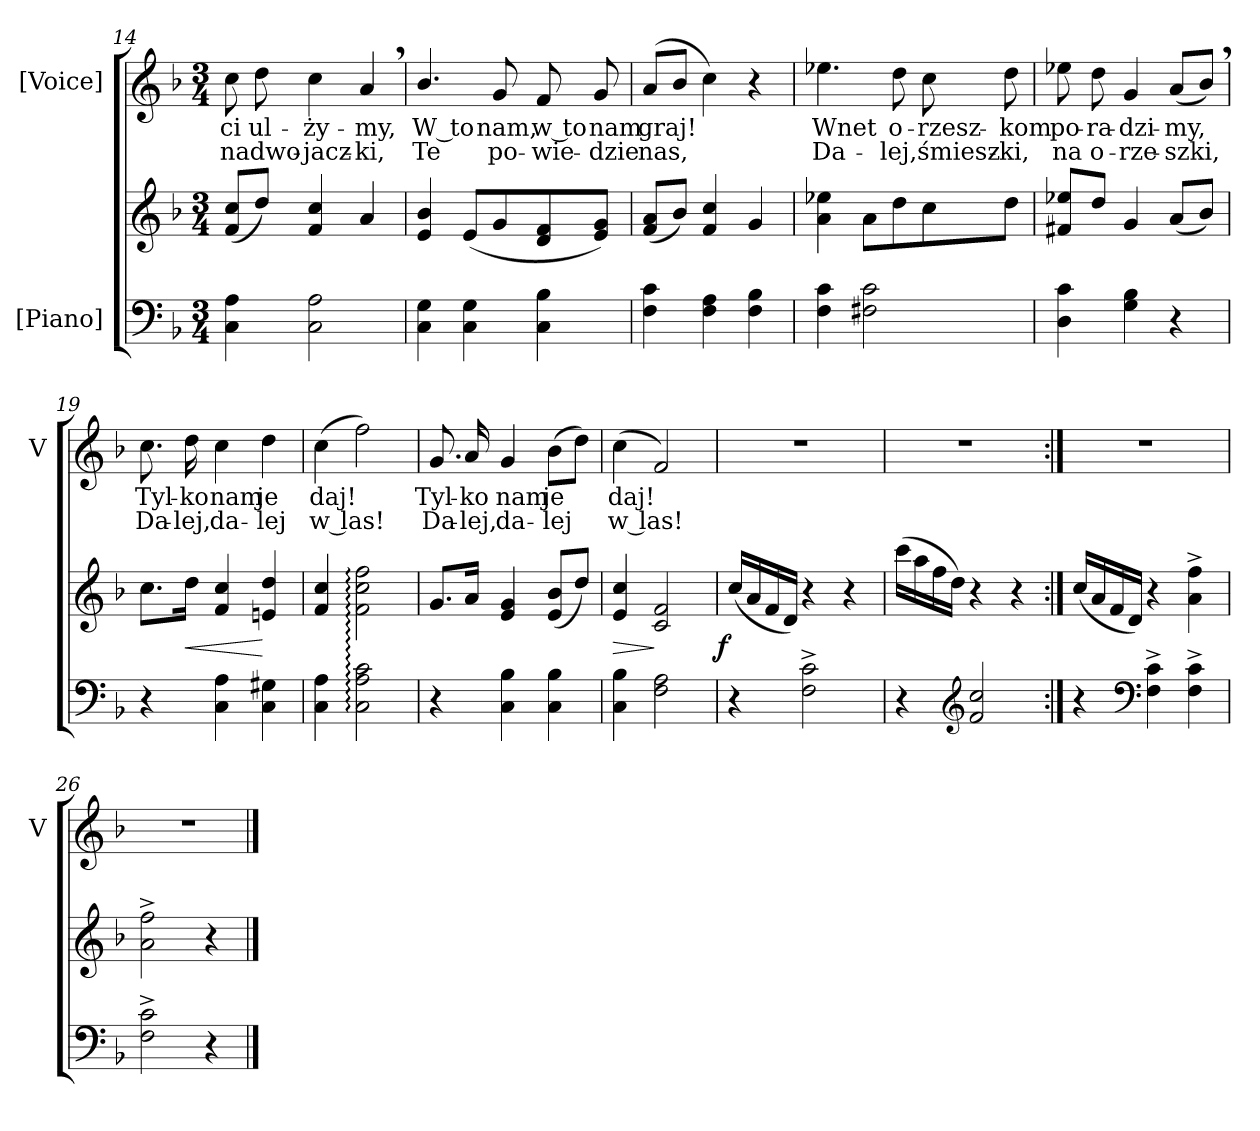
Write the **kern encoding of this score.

**kern	**kern	**dynam	**kern	**text	**text
*part2	*part2	*part2	*part1	*part1	*part1
*staff3	*staff2	*staff2/3	*staff1	*staff1	*staff1
*I"[Piano]	*	*	*I"[Voice]	*	*
*	*	*	*I'V	*	*
*clefF4	*clefG2	*	*clefG2	*	*
*k[b-]	*k[b-]	*	*k[b-]	*	*
*F:	*F:	*	*F:	*	*
*M3/4	*M3/4	*	*M3/4	*	*
=14	=14	=14	=14	=14	=14
4C\ 4A\	(8f/ 8cc/L	.	8cc\	ci	na
.	8dd/J)	.	8dd\	ul-	dwo-
2C\ 2A\	4f/ 4cc/	.	4cc\	-ży-	-jacz-
.	4a/	.	4a,/	-my,	-ki,
=15	=15	=15	=15	=15	=15
4C\ 4G\	4e/ 4b-/	.	4.b-/	W to	Te
4C\ 4G\	(8e/L	.	.	.	.
.	8g/	.	8g/	nam,	po-
4C\ 4B-\	8d/ 8f/	.	8f/	w to	-wie-
.	8e/ 8g/J)	.	8g/	nam	-dzie
=16	=16	=16	=16	=16	=16
4F\ 4c\	(8f/ 8a/L	.	(<8a/L	graj!	nas,
.	8b-/J)	.	8b-/J	.	.
4F\ 4A\	4f/ 4cc/	.	4cc\)	.	.
4F\ 4B-\	4g/	.	4r	.	.
=17	=17	=17	=17	=17	=17
4F\ 4c\	4a\ 4ee-X\	.	4.ee-X\	Wnet	Da-
2F#X\ 2c\	8a\L	.	.	.	.
.	8dd\	.	8dd\	o-	-lej,
.	8cc\	.	8cc\	-rzesz-	śmiesz-
.	8dd\J	.	8dd\	-kom	-ki,
=18	=18	=18	=18	=18	=18
4D\ 4c\	8f#X/ 8ee-X/L	.	8ee-X\	po-	na
.	8dd/J	.	8dd\	-ra-	o-
4G\ 4B-\	4g/	.	4g/	-dzi-	-rze-
4r	(8a/L	.	(8a/L	-my,	-szki,
.	8b-/J)	.	8b-,/J)	.	.
=19	=19	=19	=19	=19	=19
4r	8.cc\L	.	8.cc\	Tyl-	Da-
.	16dd\Jk	<	16dd\	-ko	-lej,
4C\ 4A\	4f/ 4cc/	.	4cc\	nam	da-
4C\ 4G#X\	4en/ 4dd/	[	4dd\	je	-lej
=20	=20	=20	=20	=20	=20
4C\ 4A\	4f/ 4cc/	.	(4cc\	daj!	w las!
2C::\ 2A::\ 2c::\	2f::\ 2cc::\ 2ff::\	.	2ff\)	.	.
=21	=21	=21	=21	=21	=21
4r	8.g/L	.	8.g/	Tyl-	Da-
.	16a/Jk	.	16a/	-ko	-lej,
4C\ 4B-\	4e/ 4g/	.	4g/	nam	da-
4C\ 4B-\	(8e/ 8b-/L	.	(8b-\L	je	-lej
.	8dd/J)	.	8dd\J)	.	.
=22	=22	=22	=22	=22	=22
4C\ 4B-\	4e/ 4cc/	>	(4cc\	daj!	w las!
2F\ 2A\	2c/ 2f/	]	2f/)	.	.
=23	=23	=23	=23	=23	=23
!	!	!LO:DY:rj	!	!	!
4r	(16cc/LL	f	2.r	.	.
.	16a/	.	.	.	.
.	16f/	.	.	.	.
.	16d/JJ)	.	.	.	.
2F^\ 2c^\	4r	.	.	.	.
.	4r	.	.	.	.
=24	=24	=24	=24	=24	=24
4r	(16ccc\LL	.	2.r	.	.
.	16aa\	.	.	.	.
.	16ff\	.	.	.	.
.	16dd\JJ)	.	.	.	.
*clefG2	*	*	*	*	*
2f/ 2cc/	4r	.	.	.	.
.	4r	.	.	.	.
=25:|!	=25:|!	=25:|!	=25:|!	=25:|!	=25:|!
4r	(16cc/LL	.	2.r	.	.
.	16a/	.	.	.	.
.	16f/	.	.	.	.
.	16d/JJ)	.	.	.	.
*clefF4	*	*	*	*	*
4F^\ 4c^\	4r	.	.	.	.
4F^\ 4c^\	4a^\ 4ff^\	.	.	.	.
=26	=26	=26	=26	=26	=26
2F^\ 2c^\	2a^\ 2ff^\	.	2.r	.	.
4r	4r	.	.	.	.
==	==	==	==	==	==
*-	*-	*-	*-	*-	*-
